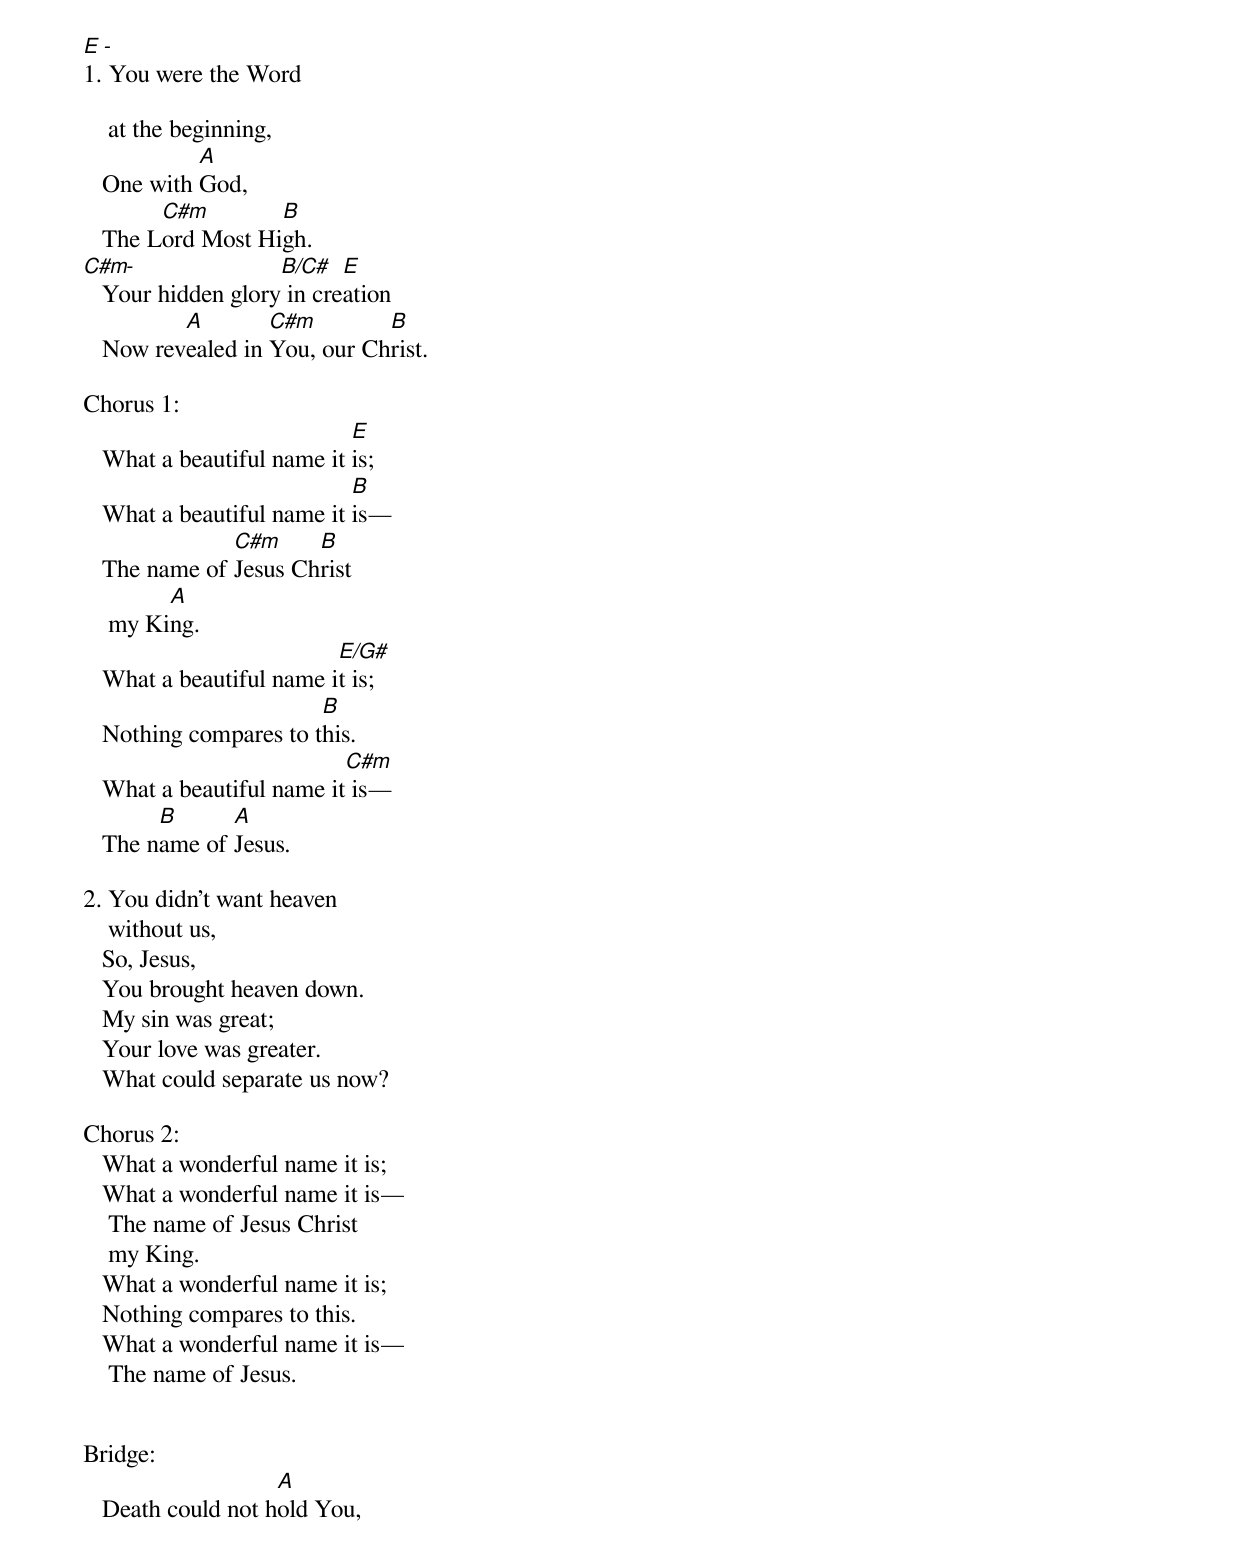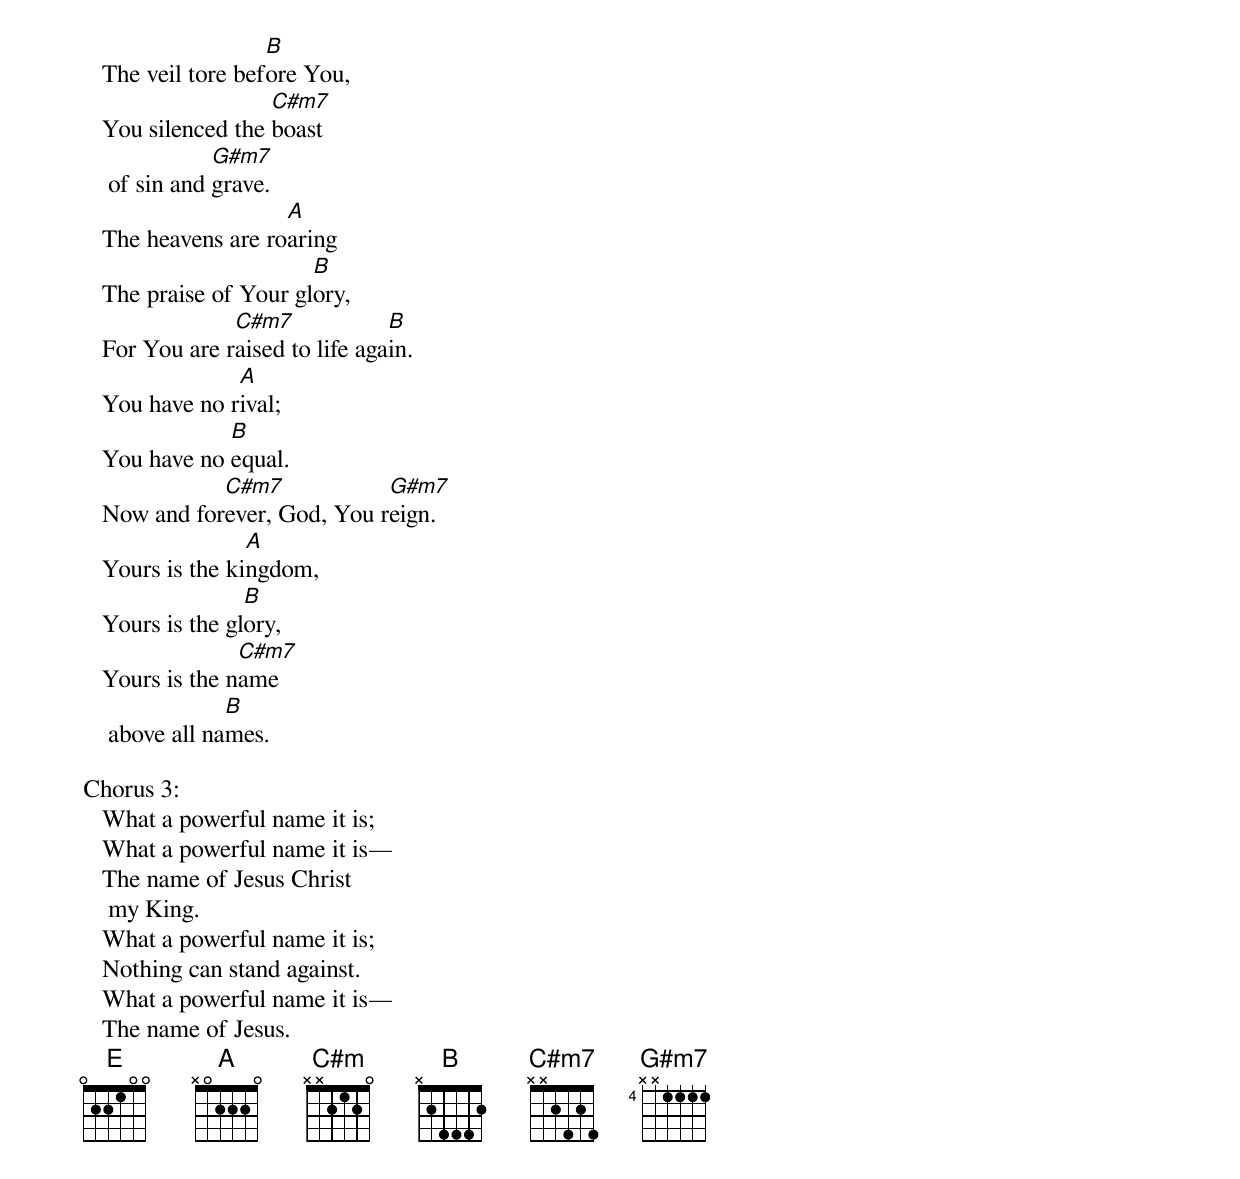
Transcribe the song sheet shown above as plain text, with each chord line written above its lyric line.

E -
1. You were the Word

    at the beginning,
            A
   One with God,
        C#m        B
   The Lord Most High.
C#m-                B/C#   E
   Your hidden glory in creation
          A        C#m        B
   Now revealed in You, our Christ.

Chorus 1:
                            E
   What a beautiful name it is;
                            B
   What a beautiful name it is—
               C#m     B
   The name of Jesus Christ
         A
    my King.
                          E/G#
   What a beautiful name it is;
                        B
   Nothing compares to this.
                           C#m
   What a beautiful name it is—
        B      A
   The name of Jesus.

2. You didn't want heaven
    without us,
   So, Jesus,
   You brought heaven down.
   My sin was great;
   Your love was greater.
   What could separate us now?

Chorus 2:
   What a wonderful name it is;
   What a wonderful name it is—
    The name of Jesus Christ
    my King.
   What a wonderful name it is;
   Nothing compares to this.
   What a wonderful name it is—
    The name of Jesus.


Bridge:
                    A
   Death could not hold You,
                    B
   The veil tore before You,
                    C#m7
   You silenced the boast
               G#m7
    of sin and grave.
                     A
   The heavens are roaring
                        B
   The praise of Your glory,
                C#m7             B
   For You are raised to life again.
                A
   You have no rival;
               B
   You have no equal.
              C#m7            G#m7
   Now and forever, God, You reign.
                  A
   Yours is the kingdom,
                  B
   Yours is the glory,
                 C#m7
   Yours is the name
                B
    above all names.

Chorus 3:
   What a powerful name it is;
   What a powerful name it is—
   The name of Jesus Christ
    my King.
   What a powerful name it is;
   Nothing can stand against.
   What a powerful name it is—
   The name of Jesus.
